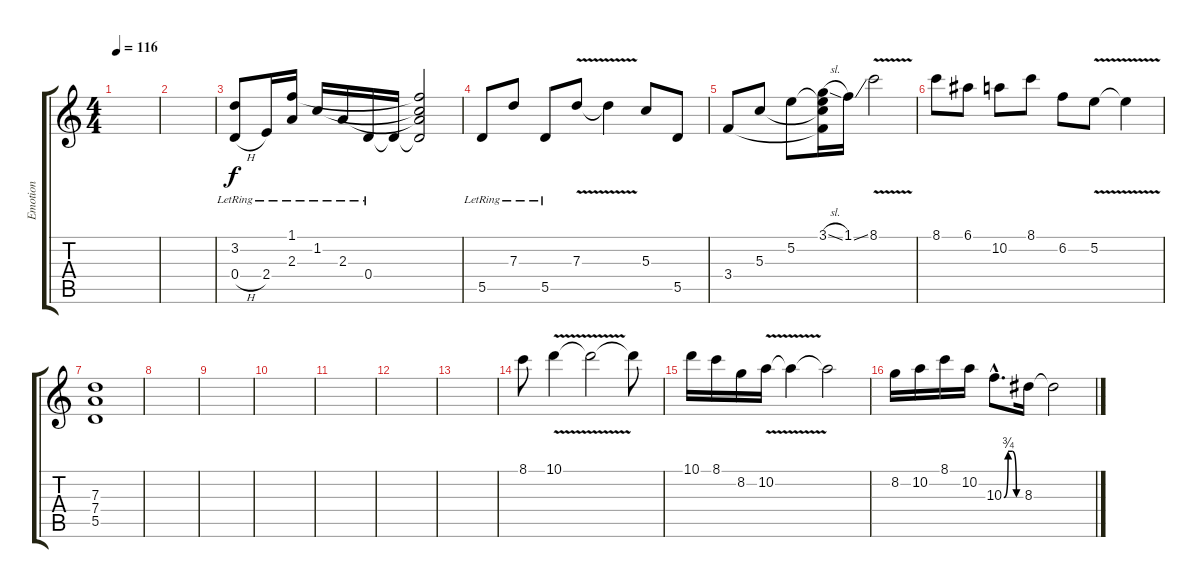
\track ("Emotion" "Emotion") {instrument acousticguitarsteel}
\staff {score tabs}
\tuning (E4 B3 G3 D3 A2 E2) {hide}
\ts (4 4)
\tempo 116
\clef g2
\ks c
|
|
(3.2{lr} 0.4{h}).8{volume 13 instrument electricguitarclean} 2.4{lr}.16 (1.1{lr} 2.3{lr}).16 1.2{lr}.16 2.3{lr}.16 0.4{lr}.16 0.4{t}.16 (1.1{t} 1.2{t} 2.3{t} 0.4{t}).2 |
5.5{lr}.8 7.3{lr}.8 5.5{lr}.8 7.3{v}.8 7.3{t}.4 5.3.8 5.5.8 |
3.4.8 5.3.8 5.2.8 (3.1{sl} 5.2{t} 5.3{t} 3.4{t}).16 1.1{ss}.16 8.1{v}.2 |
8.1.8 6.1.8 10.2.8 8.1.8 6.2.8 5.2{v}.8 5.2{t}.4 |
(7.3 7.4 5.5).1 |
|
|
|
|
|
|
8.1.8{instrument distortionguitar} 10.1{v}.4 10.1{t}.2 10.1{t}.8 |
10.1.16 8.1.16 8.2.16 10.2{v}.16 10.2{t}.4 10.2{t}.2 |
8.2.16 10.2.16 8.1.16 10.2.16 10.3{be (custom 0 0 15 3 30 3 45 0 60 0) hac}.8{d} 8.3.16 8.3{t}.2
